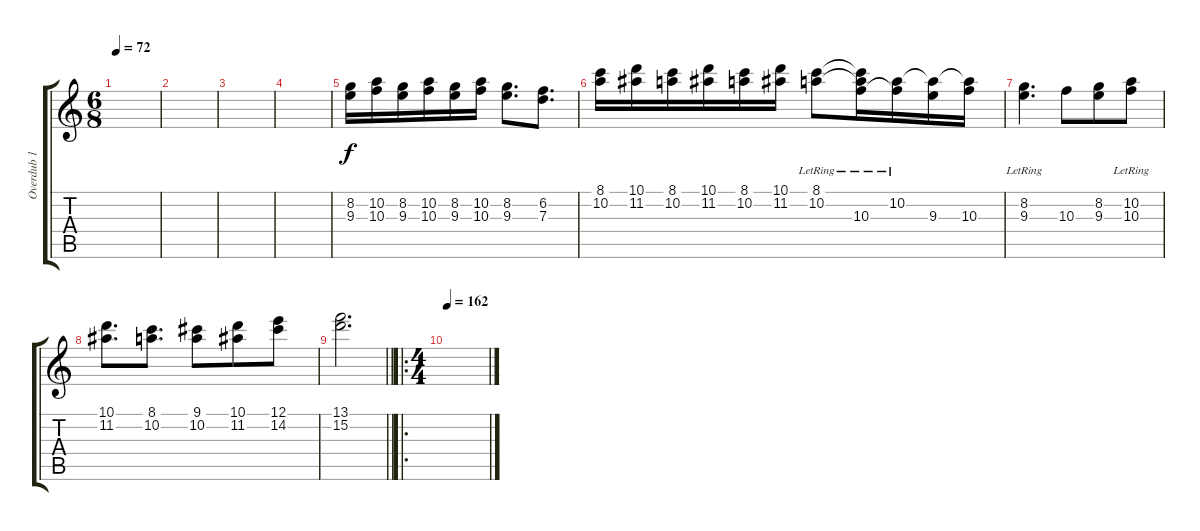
\track ("Overdub 1" "Overdub 1") {instrument distortionguitar}
\staff {score tabs}
\tuning (E4 B3 G3 D3 A2 D2) {hide}
\ts (6 8)
\tempo 72
\clef g2
\ks c
|
|
|
|
(8.2 9.3).16{dy f volume 10 balance 8 instrument acousticguitarsteel} (10.2 10.3).16 (8.2 9.3).16 (10.2 10.3).16 (8.2 9.3).16 (10.2 10.3).16 (8.2 9.3).8{d} (6.2 7.3).8{d} |
(8.1 10.2).16 (10.1 11.2).16 (8.1 10.2).16 (10.1 11.2).16 (8.1 10.2).16 (10.1 11.2).16 (8.1{lr} 10.2{lr}).8 (8.1{t} 10.2{t} 10.3{lr}).16 (10.2{lr} 10.3{t}).16 (10.2{t} 9.3).16 (10.2{t} 10.3).16 |
(8.2{lr} 9.3).4{d} 10.3.8 (8.2 9.3).8 (10.2 10.3{lr}).8 |
(10.1 11.2).8{d} (8.1 10.2).8{d} (9.1 10.2).8 (10.1 11.2).8 (12.1 14.2).8 |
\barLineRight lightlight
(13.1 15.2).2{d} |
\ro
\ts (4 4)
\tempo 162
